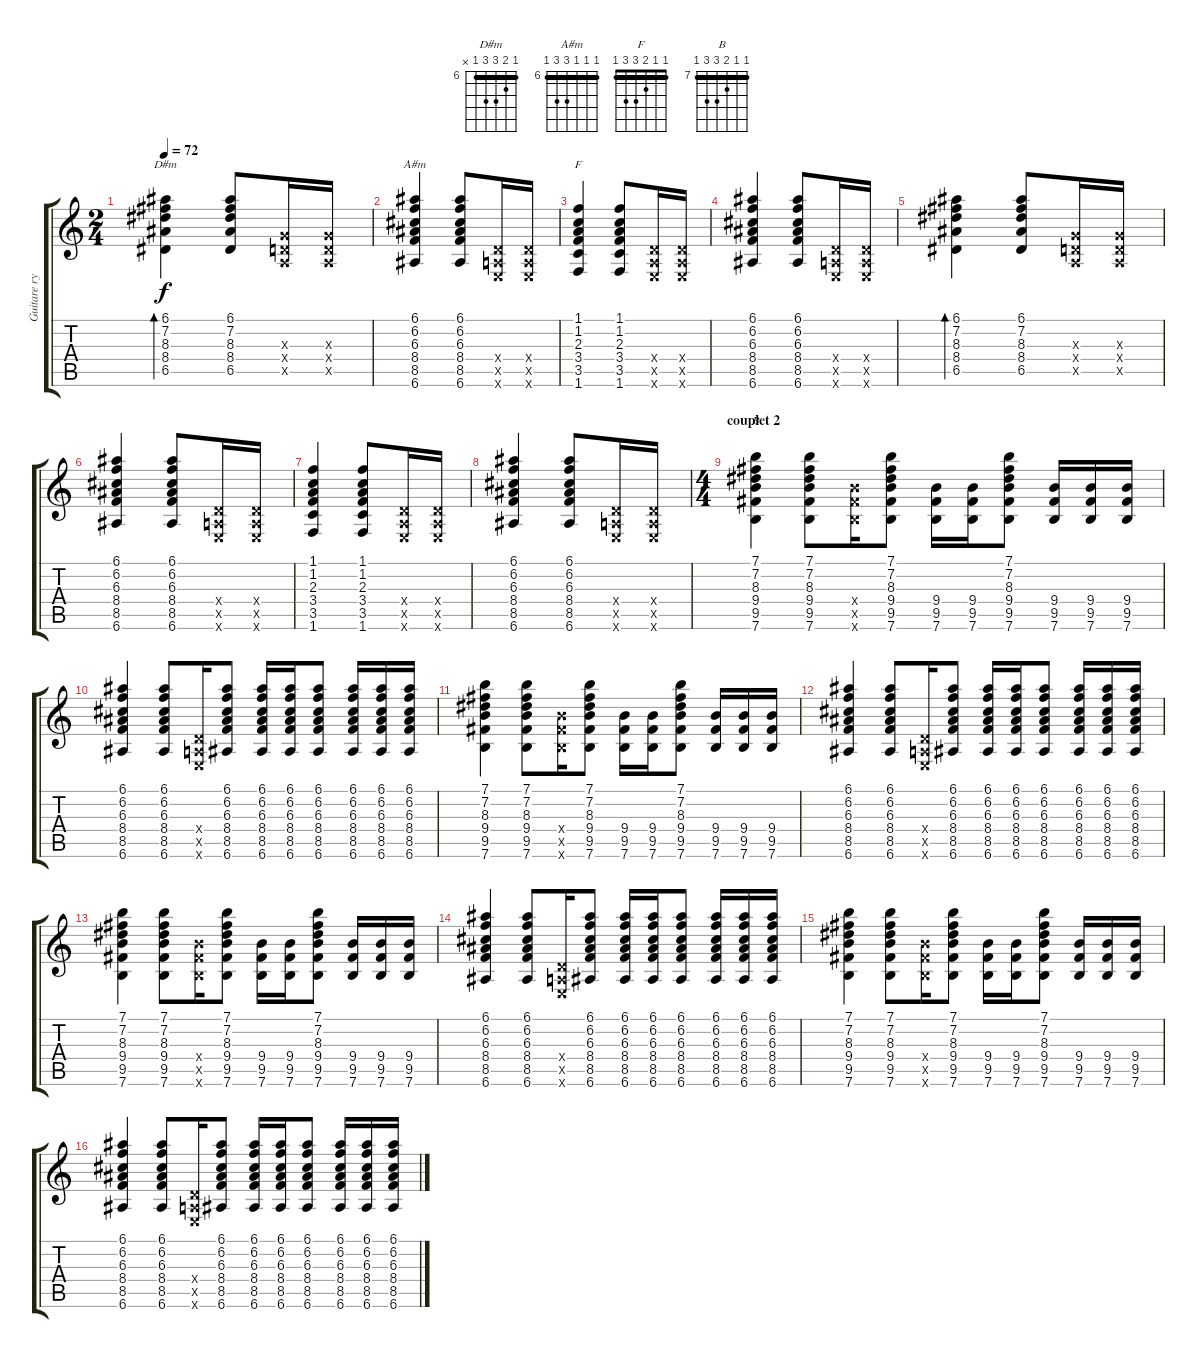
\track ("Guitare rythmique" "Guitare ry") {instrument acousticguitarnylon}
\staff {score tabs}
\tuning (E4 B3 G3 D3 A2 E2) {hide}
\chord ("D#m" 6 7 8 8 6 x) {firstfret 6 barre 6}
\chord ("A#m" 6 6 6 8 8 6) {firstfret 6 barre 6}
\chord ("F" 1 1 2 3 3 1) {barre 1}
\chord ("B" 7 7 8 9 9 7) {firstfret 7 barre 7}
\ts (2 4)
\tempo 72
\clef g2
\ks c
(6.1 7.2 8.3 8.4 6.5).4{bd 60 ch "D#m" dy f} (6.1 7.2 8.3 8.4 6.5).8 (0.3{x} 0.4{x} 0.5{x}).16 (0.3{x} 0.4{x} 0.5{x}).16 |
(6.1 6.2 6.3 8.4 8.5 6.6).4{ch "A#m"} (6.1 6.2 6.3 8.4 8.5 6.6).8 (0.4{x} 0.5{x} 0.6{x}).16 (0.4{x} 0.5{x} 0.6{x}).16 |
(1.1 1.2 2.3 3.4 3.5 1.6).4{ch "F"} (1.1 1.2 2.3 3.4 3.5 1.6).8 (0.4{x} 0.5{x} 0.6{x}).16 (0.4{x} 0.5{x} 0.6{x}).16 |
(6.1 6.2 6.3 8.4 8.5 6.6).4 (6.1 6.2 6.3 8.4 8.5 6.6).8 (0.4{x} 0.5{x} 0.6{x}).16 (0.4{x} 0.5{x} 0.6{x}).16 |
(6.1 7.2 8.3 8.4 6.5).4{bd 60} (6.1 7.2 8.3 8.4 6.5).8 (0.3{x} 0.4{x} 0.5{x}).16 (0.3{x} 0.4{x} 0.5{x}).16 |
(6.1 6.2 6.3 8.4 8.5 6.6).4 (6.1 6.2 6.3 8.4 8.5 6.6).8 (0.4{x} 0.5{x} 0.6{x}).16 (0.4{x} 0.5{x} 0.6{x}).16 |
(1.1 1.2 2.3 3.4 3.5 1.6).4 (1.1 1.2 2.3 3.4 3.5 1.6).8 (0.4{x} 0.5{x} 0.6{x}).16 (0.4{x} 0.5{x} 0.6{x}).16 |
(6.1 6.2 6.3 8.4 8.5 6.6).4 (6.1 6.2 6.3 8.4 8.5 6.6).8 (0.4{x} 0.5{x} 0.6{x}).16 (0.4{x} 0.5{x} 0.6{x}).16 |
\ts (4 4)
\section ("" "couplet 2")
(7.1 7.2 8.3 9.4 9.5 7.6).4{ch "B"} (7.1 7.2 8.3 9.4 9.5 7.6).8 (9.4{x} 9.5{x} 7.6{x}).16 (7.1 7.2 8.3 9.4 9.5 7.6).8 (9.4 9.5 7.6).16 (9.4 9.5 7.6).16 (7.1 7.2 8.3 9.4 9.5 7.6).8 (9.4 9.5 7.6).16 (9.4 9.5 7.6).16 (9.4 9.5 7.6).16 |
(6.1 6.2 6.3 8.4 8.5 6.6).4 (6.1 6.2 6.3 8.4 8.5 6.6).8 (0.4{x} 0.5{x} 0.6{x}).16 (6.1 6.2 6.3 8.4 8.5 6.6).8 (6.1 6.2 6.3 8.4 8.5 6.6).16 (6.1 6.2 6.3 8.4 8.5 6.6).16 (6.1 6.2 6.3 8.4 8.5 6.6).8 (6.1 6.2 6.3 8.4 8.5 6.6).16 (6.1 6.2 6.3 8.4 8.5 6.6).16 (6.1 6.2 6.3 8.4 8.5 6.6).16 |
(7.1 7.2 8.3 9.4 9.5 7.6).4 (7.1 7.2 8.3 9.4 9.5 7.6).8 (9.4{x} 9.5{x} 7.6{x}).16 (7.1 7.2 8.3 9.4 9.5 7.6).8 (9.4 9.5 7.6).16 (9.4 9.5 7.6).16 (7.1 7.2 8.3 9.4 9.5 7.6).8 (9.4 9.5 7.6).16 (9.4 9.5 7.6).16 (9.4 9.5 7.6).16 |
(6.1 6.2 6.3 8.4 8.5 6.6).4 (6.1 6.2 6.3 8.4 8.5 6.6).8 (0.4{x} 0.5{x} 0.6{x}).16 (6.1 6.2 6.3 8.4 8.5 6.6).8 (6.1 6.2 6.3 8.4 8.5 6.6).16 (6.1 6.2 6.3 8.4 8.5 6.6).16 (6.1 6.2 6.3 8.4 8.5 6.6).8 (6.1 6.2 6.3 8.4 8.5 6.6).16 (6.1 6.2 6.3 8.4 8.5 6.6).16 (6.1 6.2 6.3 8.4 8.5 6.6).16 |
(7.1 7.2 8.3 9.4 9.5 7.6).4 (7.1 7.2 8.3 9.4 9.5 7.6).8 (9.4{x} 9.5{x} 7.6{x}).16 (7.1 7.2 8.3 9.4 9.5 7.6).8 (9.4 9.5 7.6).16 (9.4 9.5 7.6).16 (7.1 7.2 8.3 9.4 9.5 7.6).8 (9.4 9.5 7.6).16 (9.4 9.5 7.6).16 (9.4 9.5 7.6).16 |
(6.1 6.2 6.3 8.4 8.5 6.6).4 (6.1 6.2 6.3 8.4 8.5 6.6).8 (0.4{x} 0.5{x} 0.6{x}).16 (6.1 6.2 6.3 8.4 8.5 6.6).8 (6.1 6.2 6.3 8.4 8.5 6.6).16 (6.1 6.2 6.3 8.4 8.5 6.6).16 (6.1 6.2 6.3 8.4 8.5 6.6).8 (6.1 6.2 6.3 8.4 8.5 6.6).16 (6.1 6.2 6.3 8.4 8.5 6.6).16 (6.1 6.2 6.3 8.4 8.5 6.6).16 |
(7.1 7.2 8.3 9.4 9.5 7.6).4 (7.1 7.2 8.3 9.4 9.5 7.6).8 (9.4{x} 9.5{x} 7.6{x}).16 (7.1 7.2 8.3 9.4 9.5 7.6).8 (9.4 9.5 7.6).16 (9.4 9.5 7.6).16 (7.1 7.2 8.3 9.4 9.5 7.6).8 (9.4 9.5 7.6).16 (9.4 9.5 7.6).16 (9.4 9.5 7.6).16 |
(6.1 6.2 6.3 8.4 8.5 6.6).4 (6.1 6.2 6.3 8.4 8.5 6.6).8 (0.4{x} 0.5{x} 0.6{x}).16 (6.1 6.2 6.3 8.4 8.5 6.6).8 (6.1 6.2 6.3 8.4 8.5 6.6).16 (6.1 6.2 6.3 8.4 8.5 6.6).16 (6.1 6.2 6.3 8.4 8.5 6.6).8 (6.1 6.2 6.3 8.4 8.5 6.6).16 (6.1 6.2 6.3 8.4 8.5 6.6).16 (6.1 6.2 6.3 8.4 8.5 6.6).16
